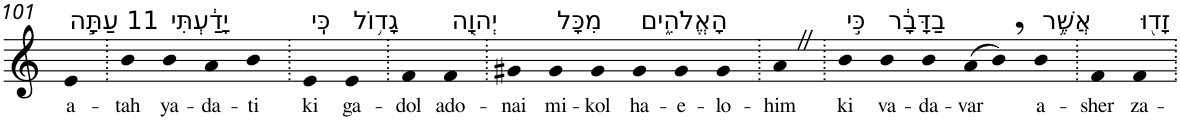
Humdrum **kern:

**kern	**text
*part1	*part1
*staff1	*staff1
*I"Piano	*
*I'Pno	*
!!LO:PB:g=z
*clefG2	*
*k[]	*
=101	=101
!LO:TX:a:t=11 עַתָּ֣ה	!
!	!LO:LY:b
4e	a-
=102.	=102.
!	!LO:LY:b
4b	-tah
!LO:TX:a:t=יָדַ֔עְתִּי	!
!	!LO:LY:b
4b	ya-
!	!LO:LY:b
4a	-da-
!	!LO:LY:b
4b	-ti
=103.	=103.
!LO:TX:a:t=כִּֽי	!
!	!LO:LY:b
4e	ki
!LO:TX:a:t=גָד֥וֹל	!
!	!LO:LY:b
4e	ga-
=104.	=104.
!	!LO:LY:b
4f	-dol
!LO:TX:a:t=יְהוָ֖ה	!
!	!LO:LY:b
4f	ado-
=105.	=105.
!	!LO:LY:b
4g#X	-nai
!LO:TX:a:t=מִכָּל	!
!	!LO:LY:b
4g#	mi-
!	!LO:LY:b
4g#	-kol
!LO:TX:a:t=הָאֱלֹהִ֑ים	!
!	!LO:LY:b
4g#	ha-
!	!LO:LY:b
4g#	-e-
!	!LO:LY:b
4g#	-lo-
=106.	=106.
!	!LO:LY:b
4aZ	-him
=107.	=107.
!LO:TX:a:t=כִּ֣י	!
!	!LO:LY:b
4b	ki
!LO:TX:a:t=בַדָּבָ֔ר	!
!	!LO:LY:b
4b	va-
!	!LO:LY:b
4b	-da-
!	!LO:LY:b
(>8a	-var
8b,)	.
!LO:TX:a:t=אֲשֶׁ֥ר	!
!	!LO:LY:b
4b	a-
=108.	=108.
!	!LO:LY:b
4f	-sher
!LO:TX:a:t=זָד֖וּ	!
!	!LO:LY:b
4f	za-
=.	=.
*-	*-
